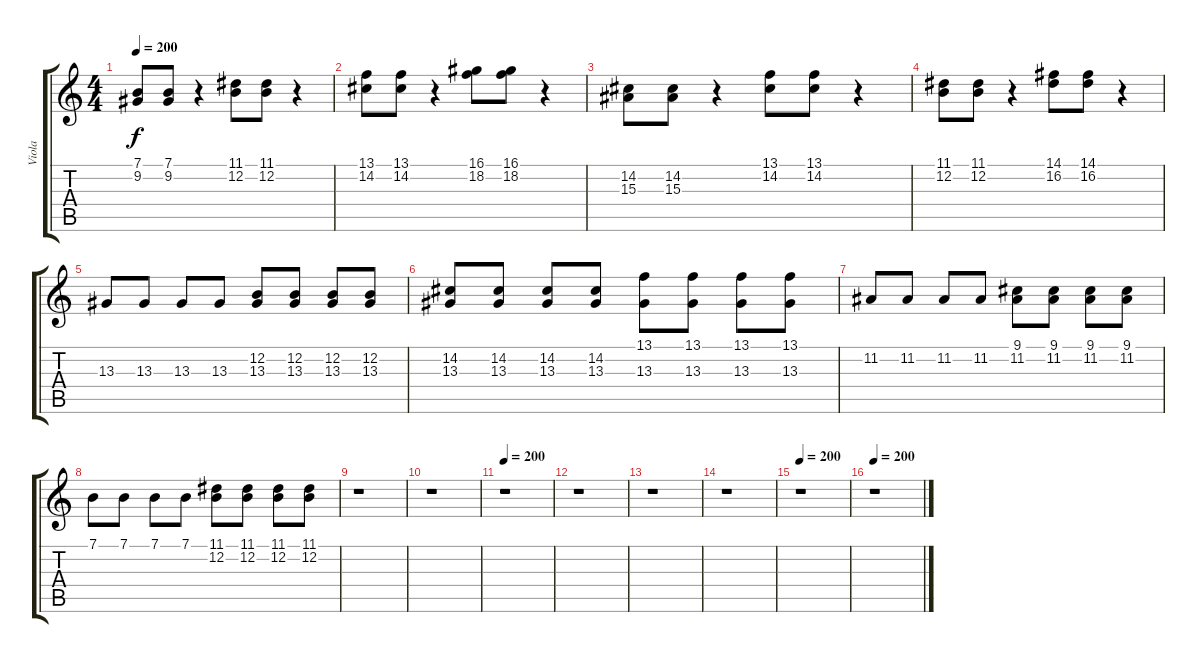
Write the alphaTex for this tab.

\track ("Viola" "Viola") {instrument viola}
\staff {score tabs}
\tuning (E4 B3 G3 D3 A2 E2) {hide}
\ts (4 4)
\tempo 200
\clef g2
\ks c
(7.1 9.2).8{dy f} (7.1 9.2).8 r.4 (11.1 12.2).8 (11.1 12.2).8 r.4 |
(13.1 14.2).8 (13.1 14.2).8 r.4 (16.1 18.2).8 (16.1 18.2).8 r.4 |
(14.2 15.3).8 (14.2 15.3).8 r.4 (13.1 14.2).8 (13.1 14.2).8 r.4 |
(11.1 12.2).8 (11.1 12.2).8 r.4 (14.1 16.2).8 (14.1 16.2).8 r.4 |
13.3.8 13.3.8 13.3.8 13.3.8 (12.2 13.3).8 (12.2 13.3).8 (12.2 13.3).8 (12.2 13.3).8 |
(14.2 13.3).8 (14.2 13.3).8 (14.2 13.3).8 (14.2 13.3).8 (13.1 13.3).8 (13.1 13.3).8 (13.1 13.3).8 (13.1 13.3).8 |
11.2.8 11.2.8 11.2.8 11.2.8 (9.1 11.2).8 (9.1 11.2).8 (9.1 11.2).8 (9.1 11.2).8 |
7.1.8 7.1.8 7.1.8 7.1.8 (11.1 12.2).8 (11.1 12.2).8 (11.1 12.2).8 (11.1 12.2).8 |
r.1 |
r.1 |
\tempo 200
r.1 |
r.1 |
r.1 |
r.1 |
\tempo 200
r.1 |
\tempo 200
r.1
